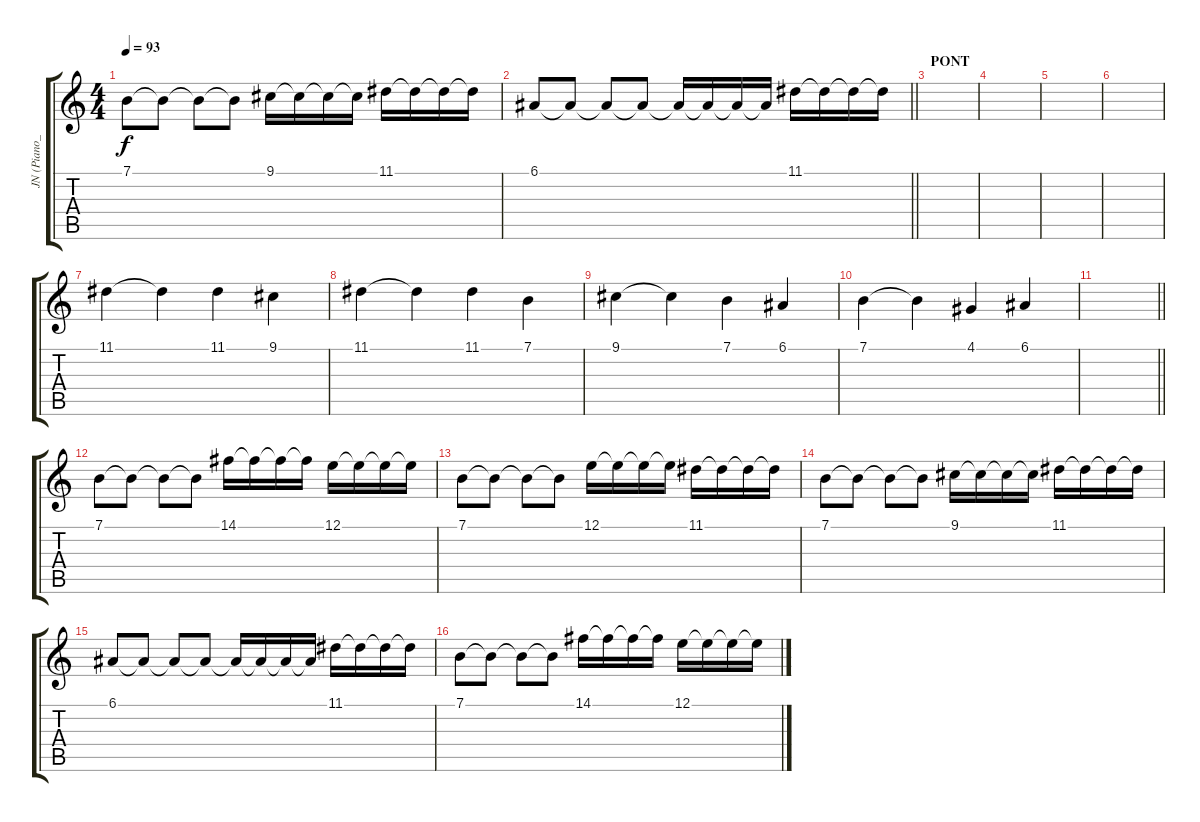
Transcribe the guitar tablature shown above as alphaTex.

\track ("JN (Piano_Main Droite)" "JN (Piano_") {instrument electricgrandpiano}
\staff {score tabs}
\tuning (E4 B3 G3 D3 A2 E2) {hide}
\ts (4 4)
\tempo 93
\clef g2
\ks c
7.1.8{dy f} 7.1{t}.8 7.1{t}.8 7.1{t}.8 9.1.16 9.1{t}.16 9.1{t}.16 9.1{t}.16 11.1.16 11.1{t}.16 11.1{t}.16 11.1{t}.16 |
\barLineRight lightlight
6.1.8 6.1{t}.8 6.1{t}.8 6.1{t}.8 6.1{t}.16 6.1{t}.16 6.1{t}.16 6.1{t}.16 11.1.16 11.1{t}.16 11.1{t}.16 11.1{t}.16 |
\section ("" "PONT")
|
|
|
|
11.1.4 11.1{t}.4 11.1.4 9.1.4 |
11.1.4 11.1{t}.4 11.1.4 7.1.4 |
9.1.4 9.1{t}.4 7.1.4 6.1.4 |
7.1.4 7.1{t}.4 4.1.4 6.1.4 |
\barLineRight lightlight
|
7.1.8 7.1{t}.8 7.1{t}.8 7.1{t}.8 14.1.16 14.1{t}.16 14.1{t}.16 14.1{t}.16 12.1.16 12.1{t}.16 12.1{t}.16 12.1{t}.16 |
7.1.8 7.1{t}.8 7.1{t}.8 7.1{t}.8 12.1.16 12.1{t}.16 12.1{t}.16 12.1{t}.16 11.1.16 11.1{t}.16 11.1{t}.16 11.1{t}.16 |
7.1.8 7.1{t}.8 7.1{t}.8 7.1{t}.8 9.1.16 9.1{t}.16 9.1{t}.16 9.1{t}.16 11.1.16 11.1{t}.16 11.1{t}.16 11.1{t}.16 |
6.1.8 6.1{t}.8 6.1{t}.8 6.1{t}.8 6.1{t}.16 6.1{t}.16 6.1{t}.16 6.1{t}.16 11.1.16 11.1{t}.16 11.1{t}.16 11.1{t}.16 |
7.1.8 7.1{t}.8 7.1{t}.8 7.1{t}.8 14.1.16 14.1{t}.16 14.1{t}.16 14.1{t}.16 12.1.16 12.1{t}.16 12.1{t}.16 12.1{t}.16
